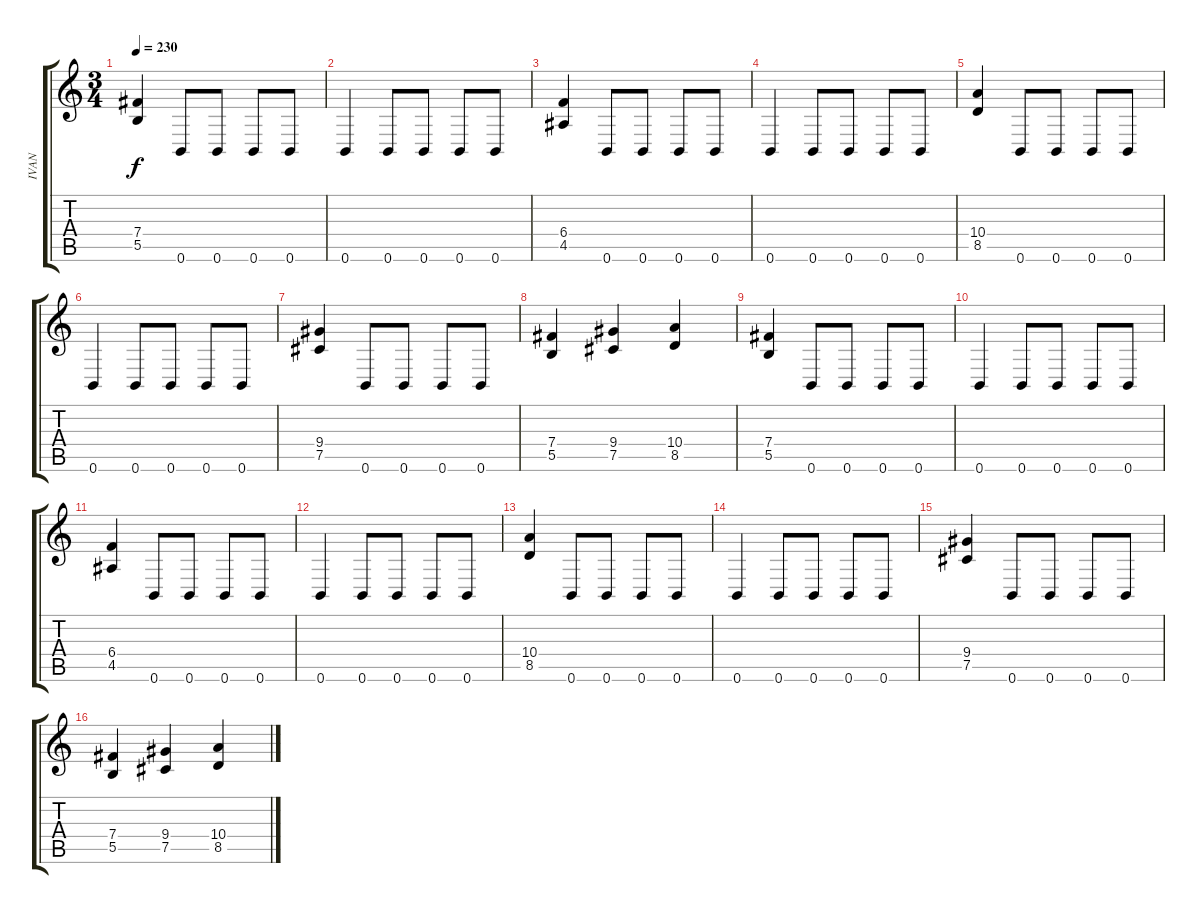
\track ("IVAN" "IVAN") {instrument distortionguitar}
\staff {score tabs}
\tuning (Db4 Ab3 E3 B2 Gb2 B1) {hide}
\ts (3 4)
\tempo 230
\clef g2
\ks c
(7.4 5.5).4{dy f} 0.6.8 0.6.8 0.6.8 0.6.8 |
0.6.4 0.6.8 0.6.8 0.6.8 0.6.8 |
(6.4 4.5).4 0.6.8 0.6.8 0.6.8 0.6.8 |
0.6.4 0.6.8 0.6.8 0.6.8 0.6.8 |
(10.4 8.5).4 0.6.8 0.6.8 0.6.8 0.6.8 |
0.6.4 0.6.8 0.6.8 0.6.8 0.6.8 |
(9.4 7.5).4 0.6.8 0.6.8 0.6.8 0.6.8 |
(7.4 5.5).4 (9.4 7.5).4 (10.4 8.5).4 |
(7.4 5.5).4 0.6.8 0.6.8 0.6.8 0.6.8 |
0.6.4 0.6.8 0.6.8 0.6.8 0.6.8 |
(6.4 4.5).4 0.6.8 0.6.8 0.6.8 0.6.8 |
0.6.4 0.6.8 0.6.8 0.6.8 0.6.8 |
(10.4 8.5).4 0.6.8 0.6.8 0.6.8 0.6.8 |
0.6.4 0.6.8 0.6.8 0.6.8 0.6.8 |
(9.4 7.5).4 0.6.8 0.6.8 0.6.8 0.6.8 |
(7.4 5.5).4 (9.4 7.5).4 (10.4 8.5).4
